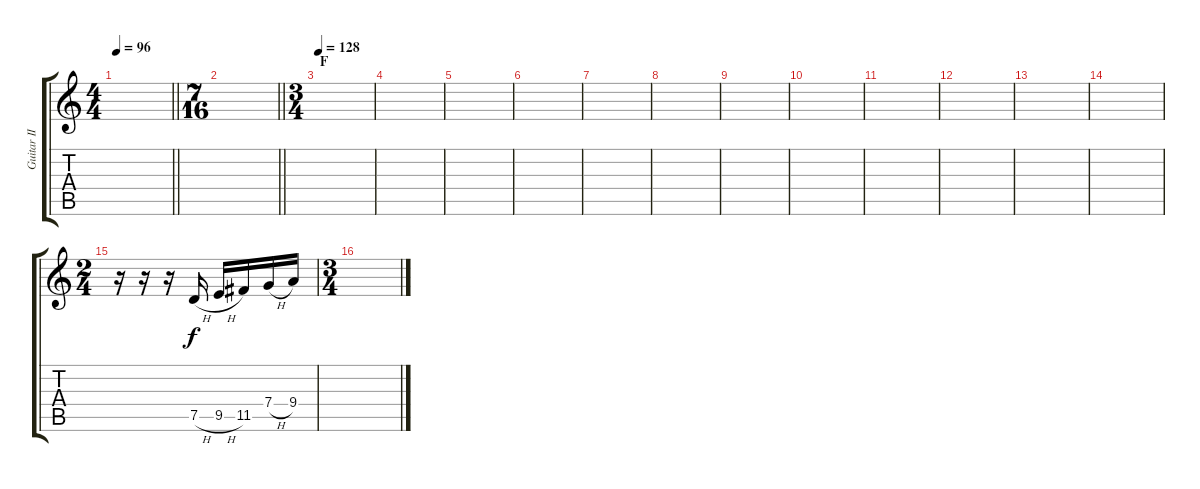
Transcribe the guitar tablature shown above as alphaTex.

\track ("Guitar II" "Guitar II") {instrument distortionguitar}
\staff {score tabs}
\tuning (D4 A3 F3 C3 G2 C2) {hide}
\ts (4 4)
\tempo 96
\clef g2
\barLineRight lightlight
\ks c
|
\ts (7 16)
\barLineRight lightlight
|
\ts (3 4)
\section ("" "F")
\tempo 128
|
|
|
|
|
|
|
|
|
|
|
|
\ts (2 4)
r.16 r.16 r.16 7.5{h}.16 9.5{h}.16 11.5.16 7.4{h}.16 9.4.16 |
\ts (3 4)
